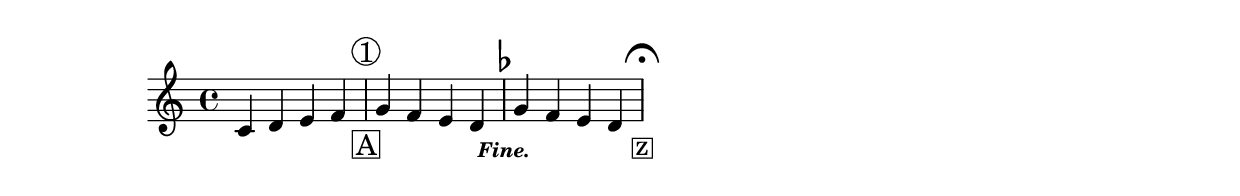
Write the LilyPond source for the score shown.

\version "2.17.24"

\header {
  lsrtags = "editorial-annotations, expressive-marks, staff-notation, tweaks-and-overrides"

  texidoc = "
This method prints two 'rehearsal marks', one on top of the other. It
shifts the lower rehearsal mark below the staff and then adds padding
above it in order to place the upper rehearsal mark above the staff.

By adjusting the extra-offset and baseline-skip values you can increase
or decrease the overall space between the rehearsal mark and the staff.

Because nearly every type of glyph or string can be made to behave like
a rehearsal mark it is possible to centre those above and below a bar
line.

Adding the appropriate 'break visibility' as shown in snippet 1 will
allow you to position two marks at the end of a line as well.

Note: Method 1 is less complex than Method 2 but does not really allow
for fine tuning of placement of one of the rehearsal marks without
affecting the other.  It may also give some problems with vertical
spacing, since using @code{extra-offset} does not change the bounding
box of the mark from its original value.



"
  doctitle = "How to print two rehearsal marks above and below the same barline (method 1)"
}

\relative c'{
    c d e f |
    \once \override Score.RehearsalMark.extra-offset = #'(0 . -8.5)
    \once \override Score.RehearsalMark.baseline-skip = #9
    \mark \markup \center-column { \circle 1 \box A }
    g f e d |
    \once \override Score.RehearsalMark.extra-offset = #'(0 . -8.5)
    \once \override Score.RehearsalMark.baseline-skip = #9
    \mark \markup \center-column { \flat { \bold \small \italic Fine. } }
    g f e d |
    \once \override Score.RehearsalMark.extra-offset = #'(0 . -8.5)
    \once \override Score.RehearsalMark.baseline-skip = #9
    \override Score.RehearsalMark.break-visibility = #begin-of-line-invisible
    \mark \markup \center-column { \fermata \box z }
}
